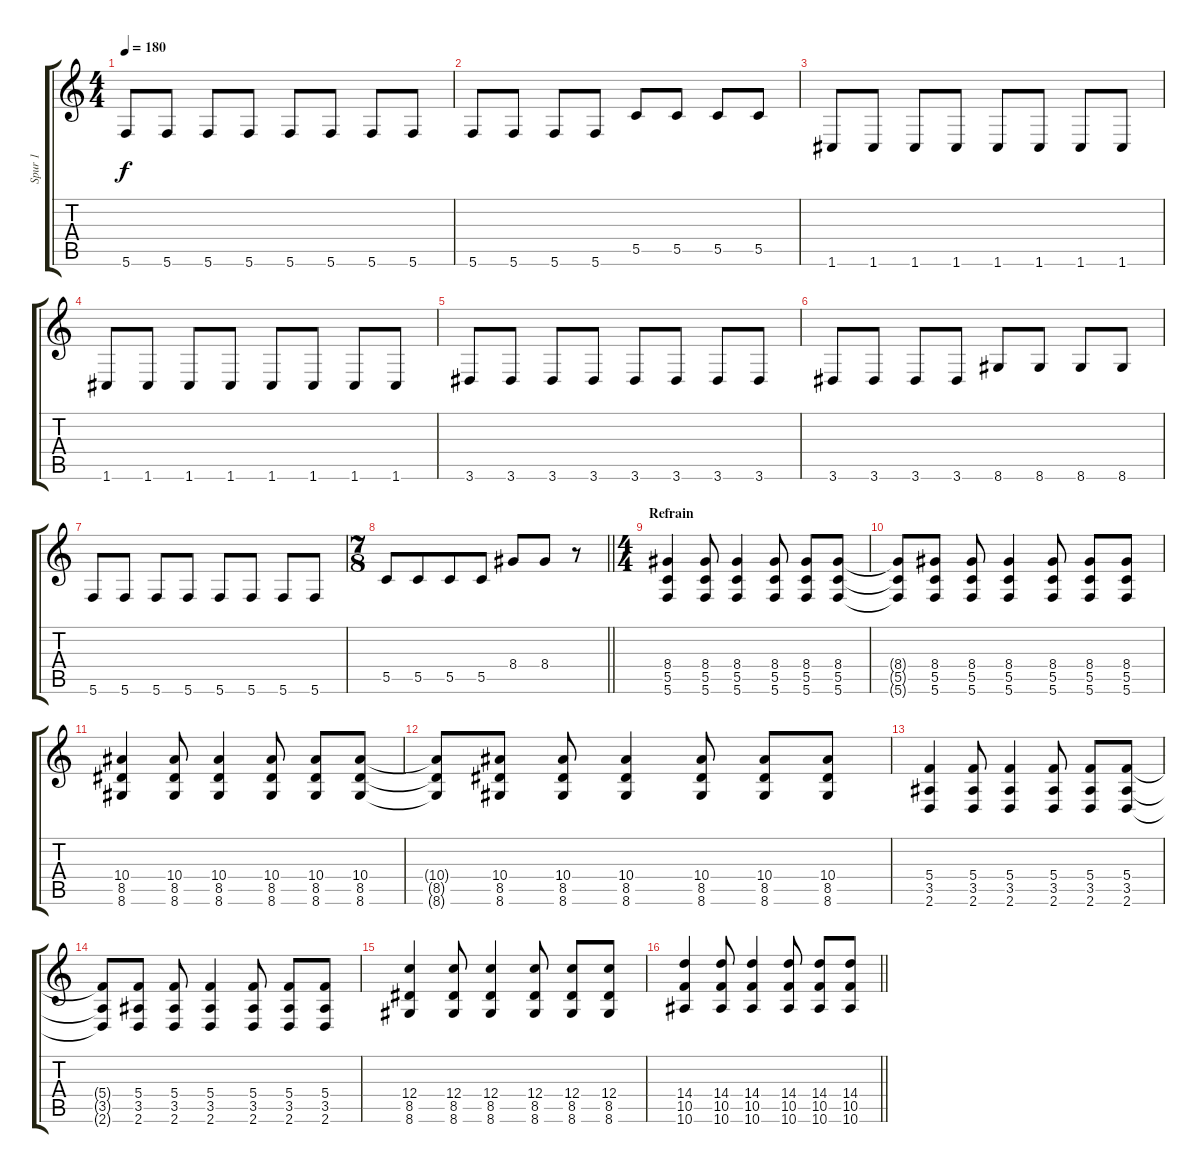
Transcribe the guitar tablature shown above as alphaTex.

\track ("Spur 1" "Spur 1") {instrument distortionguitar}
\staff {score tabs}
\tuning (D4 A3 F3 C3 G2 C2) {hide}
\ts (4 4)
\tempo 180
\clef g2
\ks c
5.6.8{dy f} 5.6.8 5.6.8 5.6.8 5.6.8 5.6.8 5.6.8 5.6.8 |
5.6.8 5.6.8 5.6.8 5.6.8 5.5.8 5.5.8 5.5.8 5.5.8 |
1.6.8 1.6.8 1.6.8 1.6.8 1.6.8 1.6.8 1.6.8 1.6.8 |
1.6.8 1.6.8 1.6.8 1.6.8 1.6.8 1.6.8 1.6.8 1.6.8 |
3.6.8 3.6.8 3.6.8 3.6.8 3.6.8 3.6.8 3.6.8 3.6.8 |
3.6.8 3.6.8 3.6.8 3.6.8 8.6.8 8.6.8 8.6.8 8.6.8 |
5.6.8 5.6.8 5.6.8 5.6.8 5.6.8 5.6.8 5.6.8 5.6.8 |
\ts (7 8)
\barLineRight lightlight
5.5.8 5.5.8 5.5.8 5.5.8 8.4.8 8.4.8 r.8 |
\ts (4 4)
\section ("" "Refrain")
(8.4 5.5 5.6).4 (8.4 5.5 5.6).8 (8.4 5.5 5.6).4 (8.4 5.5 5.6).8 (8.4 5.5 5.6).8 (8.4 5.5 5.6).8 |
(8.4{t} 5.5{t} 5.6{t}).8 (8.4 5.5 5.6).8 (8.4 5.5 5.6).8 (8.4 5.5 5.6).4 (8.4 5.5 5.6).8 (8.4 5.5 5.6).8 (8.4 5.5 5.6).8 |
(10.4 8.5 8.6).4 (10.4 8.5 8.6).8 (10.4 8.5 8.6).4 (10.4 8.5 8.6).8 (10.4 8.5 8.6).8 (10.4 8.5 8.6).8 |
(10.4{t} 8.5{t} 8.6{t}).8 (10.4 8.5 8.6).8 (10.4 8.5 8.6).8 (10.4 8.5 8.6).4 (10.4 8.5 8.6).8 (10.4 8.5 8.6).8 (10.4 8.5 8.6).8 |
(5.4 3.5 2.6).4 (5.4 3.5 2.6).8 (5.4 3.5 2.6).4 (5.4 3.5 2.6).8 (5.4 3.5 2.6).8 (5.4 3.5 2.6).8 |
(5.4{t} 3.5{t} 2.6{t}).8 (5.4 3.5 2.6).8 (5.4 3.5 2.6).8 (5.4 3.5 2.6).4 (5.4 3.5 2.6).8 (5.4 3.5 2.6).8 (5.4 3.5 2.6).8 |
(12.4 8.5 8.6).4 (12.4 8.5 8.6).8 (12.4 8.5 8.6).4 (12.4 8.5 8.6).8 (12.4 8.5 8.6).8 (12.4 8.5 8.6).8 |
\barLineRight lightlight
(14.4 10.5 10.6).4 (14.4 10.5 10.6).8 (14.4 10.5 10.6).4 (14.4 10.5 10.6).8 (14.4 10.5 10.6).8 (14.4 10.5 10.6).8
